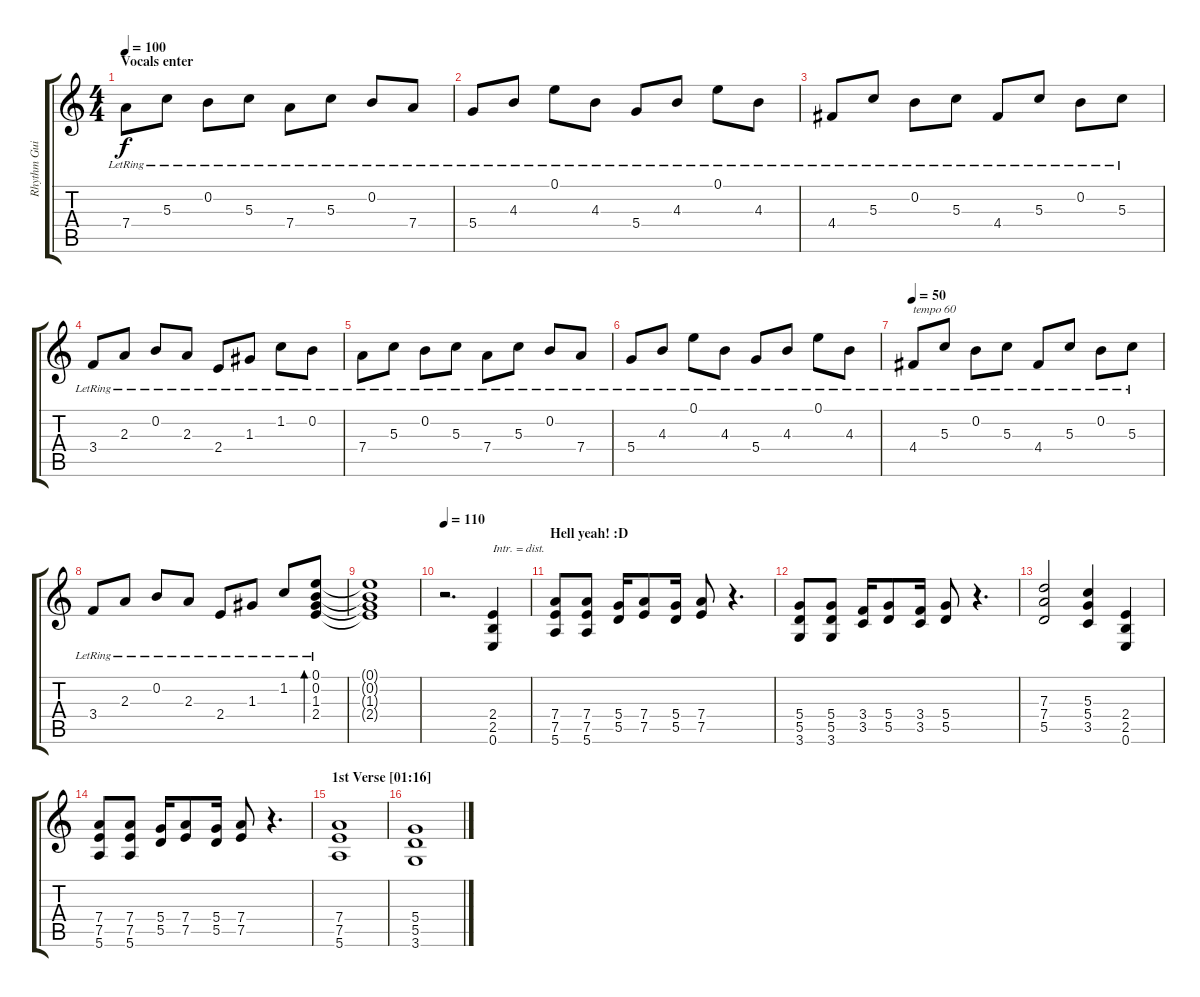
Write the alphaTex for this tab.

\track ("Rhythm Guitar" "Rhythm Gui") {instrument acousticguitarsteel}
\staff {score tabs}
\tuning (E4 B3 G3 D3 A2 E2) {hide}
\ts (4 4)
\section ("" "Vocals enter")
\tempo 100
\clef g2
\ks c
7.4{lr}.8{dy f} 5.3{lr}.8 0.2{lr}.8 5.3{lr}.8 7.4{lr}.8 5.3{lr}.8 0.2{lr}.8 7.4{lr}.8 |
5.4{lr}.8 4.3{lr}.8 0.1{lr}.8 4.3{lr}.8 5.4{lr}.8 4.3{lr}.8 0.1{lr}.8 4.3{lr}.8 |
4.4{lr}.8 5.3{lr}.8 0.2{lr}.8 5.3{lr}.8 4.4{lr}.8 5.3{lr}.8 0.2{lr}.8 5.3{lr}.8 |
3.4{lr}.8 2.3{lr}.8 0.2{lr}.8 2.3{lr}.8 2.4{lr}.8 1.3{lr}.8 1.2{lr}.8 0.2{lr}.8 |
7.4{lr}.8 5.3{lr}.8 0.2{lr}.8 5.3{lr}.8 7.4{lr}.8 5.3{lr}.8 0.2{lr}.8 7.4{lr}.8 |
5.4{lr}.8 4.3{lr}.8 0.1{lr}.8 4.3{lr}.8 5.4{lr}.8 4.3{lr}.8 0.1{lr}.8 4.3{lr}.8 |
\tempo 50
4.4{lr}.8{txt "tempo 60"} 5.3{lr}.8 0.2{lr}.8 5.3{lr}.8 4.4{lr}.8 5.3{lr}.8 0.2{lr}.8 5.3{lr}.8 |
3.4{lr}.8 2.3{lr}.8 0.2{lr}.8 2.3{lr}.8 2.4{lr}.8 1.3{lr}.8 1.2{lr}.8 (0.1{lr} 0.2{lr} 1.3{lr} 2.4{lr}).8{bd 240} |
(0.1{t} 0.2{t} 1.3{t} 2.4{t}).1 |
\tempo 110
r.2{d} (2.4 2.5 0.6).4{txt "Intr. = dist." volume 13 instrument distortionguitar} |
\section ("" "Hell yeah! :D")
(7.4 7.5 5.6).8 (7.4 7.5 5.6).8 (5.4 5.5).16 (7.4 7.5).8 (5.4 5.5).16 (7.4 7.5).8 r.4{d} |
(5.4 5.5 3.6).8 (5.4 5.5 3.6).8 (3.4 3.5).16 (5.4 5.5).8 (3.4 3.5).16 (5.4 5.5).8 r.4{d} |
(7.3 7.4 5.5).2 (5.3 5.4 3.5).4 (2.4 2.5 0.6).4 |
(7.4 7.5 5.6).8 (7.4 7.5 5.6).8 (5.4 5.5).16 (7.4 7.5).8 (5.4 5.5).16 (7.4 7.5).8 r.4{d} |
\section ("" "1st Verse [01:16]")
(7.4 7.5 5.6).1{volume 11} |
(5.4 5.5 3.6).1
